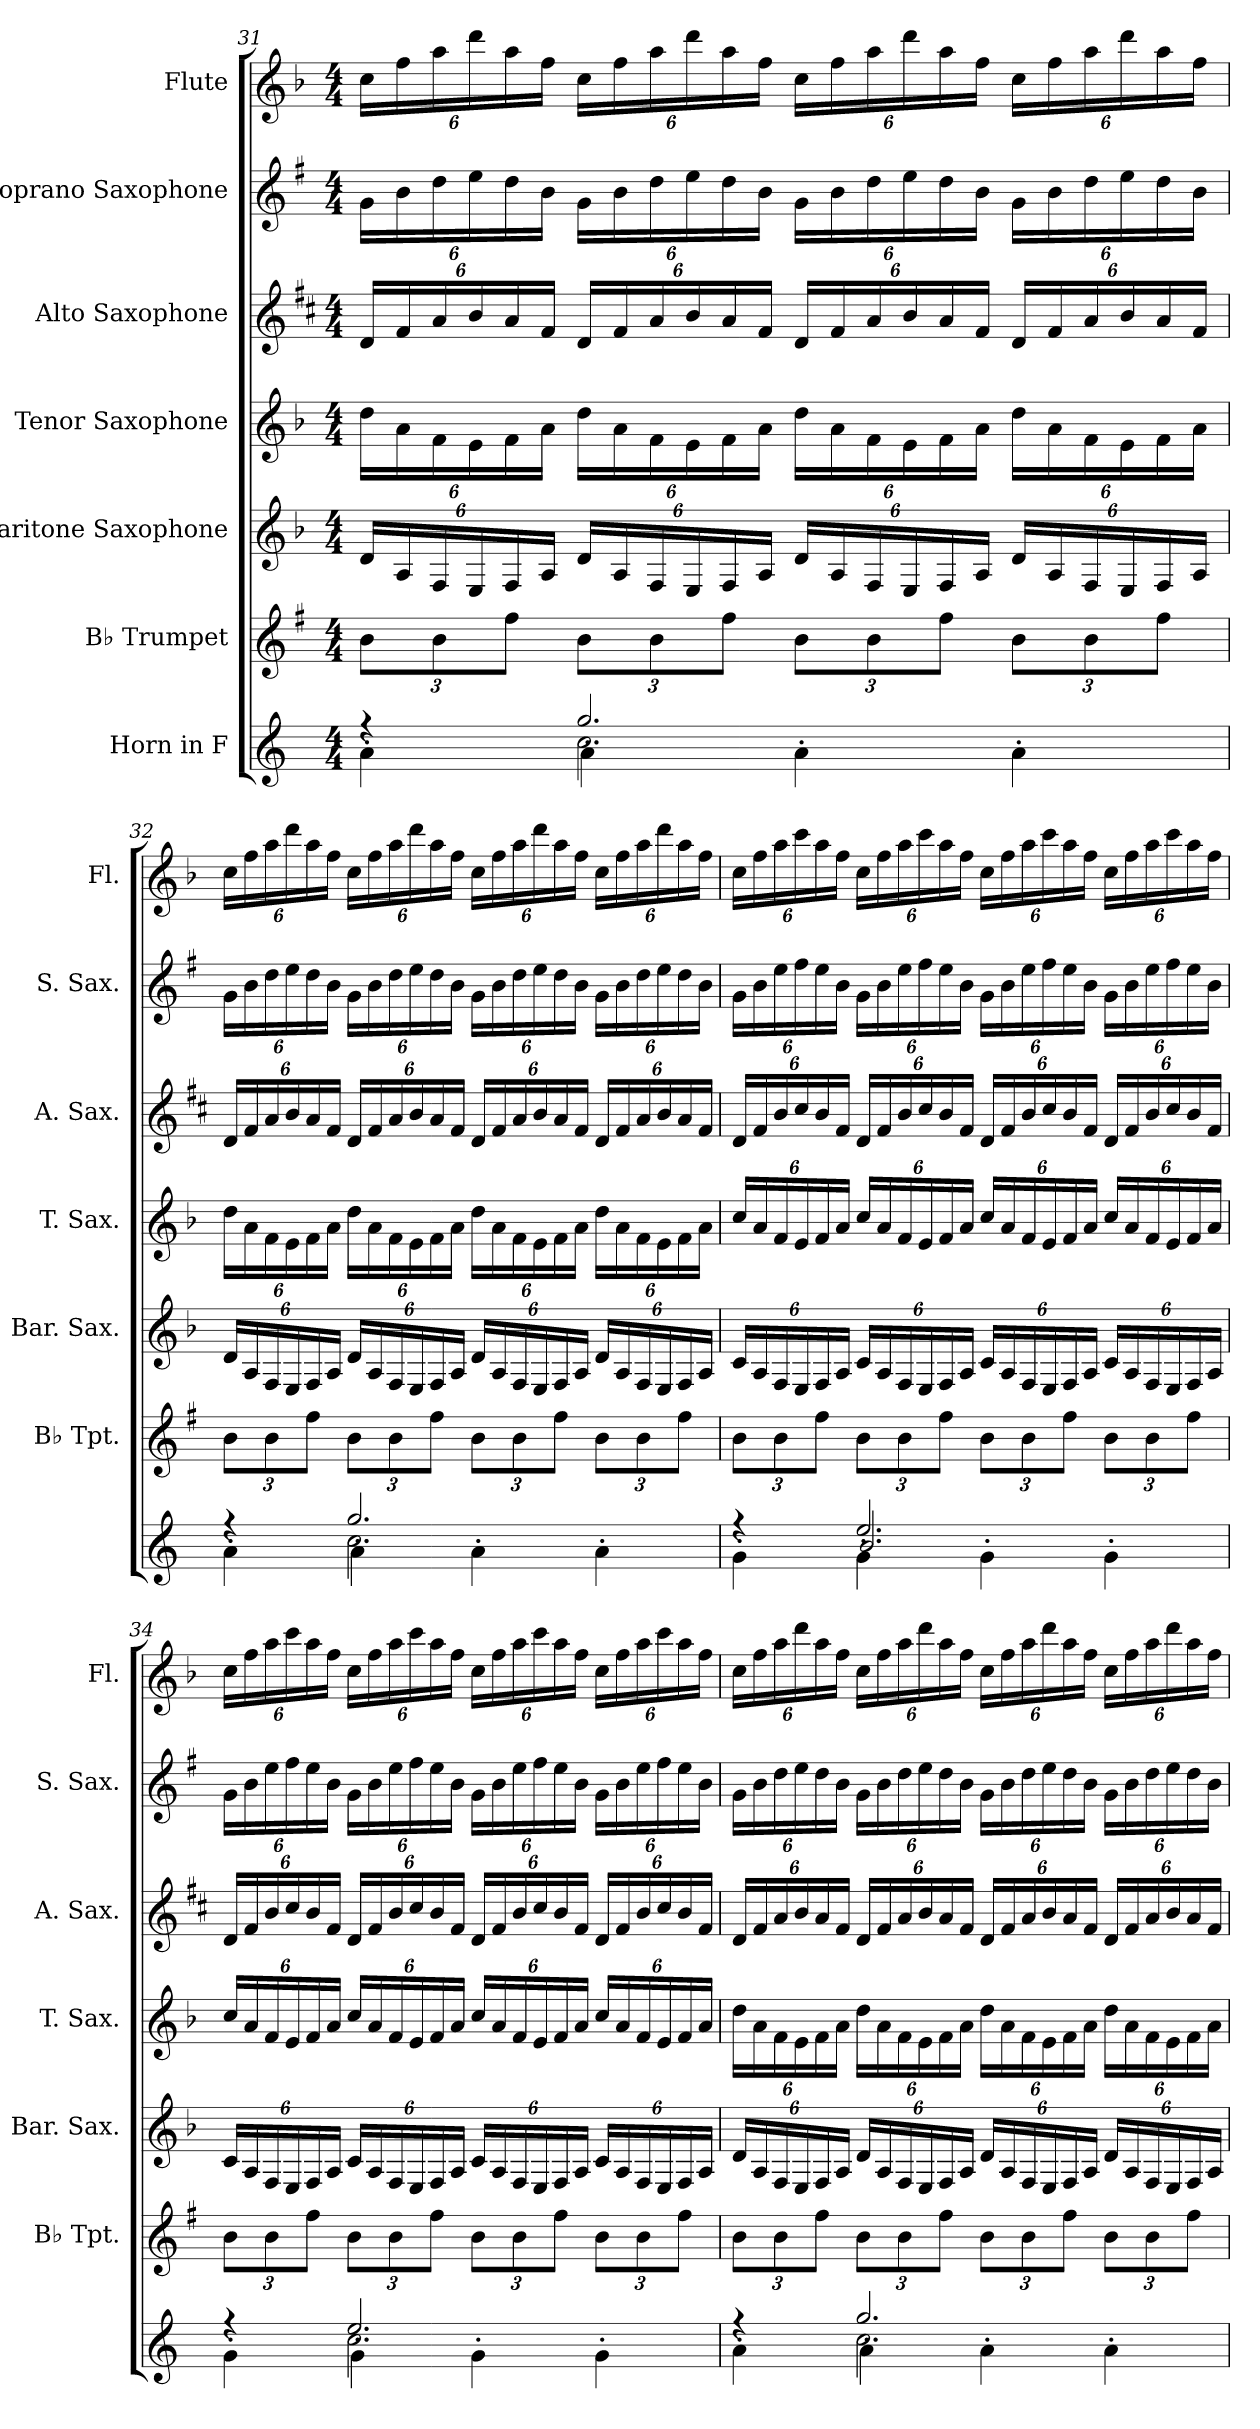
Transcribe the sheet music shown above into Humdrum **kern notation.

**kern	**kern	**kern	**kern	**kern	**kern	**kern
*part7	*part6	*part5	*part4	*part3	*part2	*part1
*staff7	*staff6	*staff5	*staff4	*staff3	*staff2	*staff1
*I"Horn in F	*I"B♭ Trumpet	*I"Baritone Saxophone	*I"Tenor Saxophone	*I"Alto Saxophone	*I"Soprano Saxophone	*I"Flute
*	*I'B♭ Tpt.	*I'Bar. Sax.	*I'T. Sax.	*I'A. Sax.	*I'S. Sax.	*I'Fl.
!!LO:PB:g=z
*clefG2	*clefG2	*clefG2	*clefG2	*clefG2	*clefG2	*clefG2
*ITrd4c7	*ITrd1c2	*ITrd12c21	*ITrd8c14	*ITrd5c9	*ITrd1c2	*
*k[b-]	*k[b-]	*k[b-]	*k[b-]	*k[b-]	*k[b-]	*k[b-]
*M4/4	*M4/4	*M4/4	*M4/4	*M4/4	*M4/4	*M4/4
=31	=31	=31	=31	=31	=31	=31
*^	*	*	*	*	*	*
*	*^	*	*	*	*	*	*
*	*	*	*Xbrackettup	*Xbrackettup	*Xbrackettup	*Xbrackettup	*Xbrackettup	*Xbrackettup
4rff	4ryy	4d'\	12a\L	24D/LL	24d\LL	24F/LL	24f\LL	24cc\LL
.	.	.	.	24AA/	24A\	24A/	24a\	24ff\
.	.	.	12a\	24FF/	24F\	24c/	24cc\	24aa\
.	.	.	.	24EE/	24E\	24d/	24dd\	24ddd\
.	.	.	12ee\J	24FF/	24F\	24c/	24cc\	24aa\
.	.	.	.	24AA/JJ	24A\JJ	24A/JJ	24a\JJ	24ff\JJ
2.cc/	2.f\	4d'\	12a\L	24D/LL	24d\LL	24F/LL	24f\LL	24cc\LL
.	.	.	.	24AA/	24A\	24A/	24a\	24ff\
.	.	.	12a\	24FF/	24F\	24c/	24cc\	24aa\
.	.	.	.	24EE/	24E\	24d/	24dd\	24ddd\
.	.	.	12ee\J	24FF/	24F\	24c/	24cc\	24aa\
.	.	.	.	24AA/JJ	24A\JJ	24A/JJ	24a\JJ	24ff\JJ
.	.	4d'\	12a\L	24D/LL	24d\LL	24F/LL	24f\LL	24cc\LL
.	.	.	.	24AA/	24A\	24A/	24a\	24ff\
.	.	.	12a\	24FF/	24F\	24c/	24cc\	24aa\
.	.	.	.	24EE/	24E\	24d/	24dd\	24ddd\
.	.	.	12ee\J	24FF/	24F\	24c/	24cc\	24aa\
.	.	.	.	24AA/JJ	24A\JJ	24A/JJ	24a\JJ	24ff\JJ
.	.	4d'\	12a\L	24D/LL	24d\LL	24F/LL	24f\LL	24cc\LL
.	.	.	.	24AA/	24A\	24A/	24a\	24ff\
.	.	.	12a\	24FF/	24F\	24c/	24cc\	24aa\
.	.	.	.	24EE/	24E\	24d/	24dd\	24ddd\
.	.	.	12ee\J	24FF/	24F\	24c/	24cc\	24aa\
.	.	.	.	24AA/JJ	24A\JJ	24A/JJ	24a\JJ	24ff\JJ
!!LO:PB:g=z
=32	=32	=32	=32	=32	=32	=32	=32	=32
4rff	4ryy	4d'\	12a\L	24D/LL	24d\LL	24F/LL	24f\LL	24cc\LL
.	.	.	.	24AA/	24A\	24A/	24a\	24ff\
.	.	.	12a\	24FF/	24F\	24c/	24cc\	24aa\
.	.	.	.	24EE/	24E\	24d/	24dd\	24ddd\
.	.	.	12ee\J	24FF/	24F\	24c/	24cc\	24aa\
.	.	.	.	24AA/JJ	24A\JJ	24A/JJ	24a\JJ	24ff\JJ
2.cc/	2.f\	4d'\	12a\L	24D/LL	24d\LL	24F/LL	24f\LL	24cc\LL
.	.	.	.	24AA/	24A\	24A/	24a\	24ff\
.	.	.	12a\	24FF/	24F\	24c/	24cc\	24aa\
.	.	.	.	24EE/	24E\	24d/	24dd\	24ddd\
.	.	.	12ee\J	24FF/	24F\	24c/	24cc\	24aa\
.	.	.	.	24AA/JJ	24A\JJ	24A/JJ	24a\JJ	24ff\JJ
.	.	4d'\	12a\L	24D/LL	24d\LL	24F/LL	24f\LL	24cc\LL
.	.	.	.	24AA/	24A\	24A/	24a\	24ff\
.	.	.	12a\	24FF/	24F\	24c/	24cc\	24aa\
.	.	.	.	24EE/	24E\	24d/	24dd\	24ddd\
.	.	.	12ee\J	24FF/	24F\	24c/	24cc\	24aa\
.	.	.	.	24AA/JJ	24A\JJ	24A/JJ	24a\JJ	24ff\JJ
.	.	4d'\	12a\L	24D/LL	24d\LL	24F/LL	24f\LL	24cc\LL
.	.	.	.	24AA/	24A\	24A/	24a\	24ff\
.	.	.	12a\	24FF/	24F\	24c/	24cc\	24aa\
.	.	.	.	24EE/	24E\	24d/	24dd\	24ddd\
.	.	.	12ee\J	24FF/	24F\	24c/	24cc\	24aa\
.	.	.	.	24AA/JJ	24A\JJ	24A/JJ	24a\JJ	24ff\JJ
!!LO:PB:g=z
=33	=33	=33	=33	=33	=33	=33	=33	=33
4rff	4ryy	4c'\	12a\L	24C/LL	24c/LL	24F/LL	24f\LL	24cc\LL
.	.	.	.	24AA/	24A/	24A/	24a\	24ff\
.	.	.	12a\	24FF/	24F/	24d/	24dd\	24aa\
.	.	.	.	24EE/	24E/	24e/	24ee\	24ccc\
.	.	.	12ee\J	24FF/	24F/	24d/	24dd\	24aa\
.	.	.	.	24AA/JJ	24A/JJ	24A/JJ	24a\JJ	24ff\JJ
2.a/	2.e/	4c'\	12a\L	24C/LL	24c/LL	24F/LL	24f\LL	24cc\LL
.	.	.	.	24AA/	24A/	24A/	24a\	24ff\
.	.	.	12a\	24FF/	24F/	24d/	24dd\	24aa\
.	.	.	.	24EE/	24E/	24e/	24ee\	24ccc\
.	.	.	12ee\J	24FF/	24F/	24d/	24dd\	24aa\
.	.	.	.	24AA/JJ	24A/JJ	24A/JJ	24a\JJ	24ff\JJ
.	.	4c'\	12a\L	24C/LL	24c/LL	24F/LL	24f\LL	24cc\LL
.	.	.	.	24AA/	24A/	24A/	24a\	24ff\
.	.	.	12a\	24FF/	24F/	24d/	24dd\	24aa\
.	.	.	.	24EE/	24E/	24e/	24ee\	24ccc\
.	.	.	12ee\J	24FF/	24F/	24d/	24dd\	24aa\
.	.	.	.	24AA/JJ	24A/JJ	24A/JJ	24a\JJ	24ff\JJ
.	.	4c'\	12a\L	24C/LL	24c/LL	24F/LL	24f\LL	24cc\LL
.	.	.	.	24AA/	24A/	24A/	24a\	24ff\
.	.	.	12a\	24FF/	24F/	24d/	24dd\	24aa\
.	.	.	.	24EE/	24E/	24e/	24ee\	24ccc\
.	.	.	12ee\J	24FF/	24F/	24d/	24dd\	24aa\
.	.	.	.	24AA/JJ	24A/JJ	24A/JJ	24a\JJ	24ff\JJ
!!LO:PB:g=z
=34	=34	=34	=34	=34	=34	=34	=34	=34
4rff	4ryy	4c'\	12a\L	24C/LL	24c/LL	24F/LL	24f\LL	24cc\LL
.	.	.	.	24AA/	24A/	24A/	24a\	24ff\
.	.	.	12a\	24FF/	24F/	24d/	24dd\	24aa\
.	.	.	.	24EE/	24E/	24e/	24ee\	24ccc\
.	.	.	12ee\J	24FF/	24F/	24d/	24dd\	24aa\
.	.	.	.	24AA/JJ	24A/JJ	24A/JJ	24a\JJ	24ff\JJ
2.a/	2.f\	4c'\	12a\L	24C/LL	24c/LL	24F/LL	24f\LL	24cc\LL
.	.	.	.	24AA/	24A/	24A/	24a\	24ff\
.	.	.	12a\	24FF/	24F/	24d/	24dd\	24aa\
.	.	.	.	24EE/	24E/	24e/	24ee\	24ccc\
.	.	.	12ee\J	24FF/	24F/	24d/	24dd\	24aa\
.	.	.	.	24AA/JJ	24A/JJ	24A/JJ	24a\JJ	24ff\JJ
.	.	4c'\	12a\L	24C/LL	24c/LL	24F/LL	24f\LL	24cc\LL
.	.	.	.	24AA/	24A/	24A/	24a\	24ff\
.	.	.	12a\	24FF/	24F/	24d/	24dd\	24aa\
.	.	.	.	24EE/	24E/	24e/	24ee\	24ccc\
.	.	.	12ee\J	24FF/	24F/	24d/	24dd\	24aa\
.	.	.	.	24AA/JJ	24A/JJ	24A/JJ	24a\JJ	24ff\JJ
.	.	4c'\	12a\L	24C/LL	24c/LL	24F/LL	24f\LL	24cc\LL
.	.	.	.	24AA/	24A/	24A/	24a\	24ff\
.	.	.	12a\	24FF/	24F/	24d/	24dd\	24aa\
.	.	.	.	24EE/	24E/	24e/	24ee\	24ccc\
.	.	.	12ee\J	24FF/	24F/	24d/	24dd\	24aa\
.	.	.	.	24AA/JJ	24A/JJ	24A/JJ	24a\JJ	24ff\JJ
!!LO:PB:g=z
=35	=35	=35	=35	=35	=35	=35	=35	=35
4rff	4ryy	4d'\	12a\L	24D/LL	24d\LL	24F/LL	24f\LL	24cc\LL
.	.	.	.	24AA/	24A\	24A/	24a\	24ff\
.	.	.	12a\	24FF/	24F\	24c/	24cc\	24aa\
.	.	.	.	24EE/	24E\	24d/	24dd\	24ddd\
.	.	.	12ee\J	24FF/	24F\	24c/	24cc\	24aa\
.	.	.	.	24AA/JJ	24A\JJ	24A/JJ	24a\JJ	24ff\JJ
2.cc/	2.f\	4d'\	12a\L	24D/LL	24d\LL	24F/LL	24f\LL	24cc\LL
.	.	.	.	24AA/	24A\	24A/	24a\	24ff\
.	.	.	12a\	24FF/	24F\	24c/	24cc\	24aa\
.	.	.	.	24EE/	24E\	24d/	24dd\	24ddd\
.	.	.	12ee\J	24FF/	24F\	24c/	24cc\	24aa\
.	.	.	.	24AA/JJ	24A\JJ	24A/JJ	24a\JJ	24ff\JJ
.	.	4d'\	12a\L	24D/LL	24d\LL	24F/LL	24f\LL	24cc\LL
.	.	.	.	24AA/	24A\	24A/	24a\	24ff\
.	.	.	12a\	24FF/	24F\	24c/	24cc\	24aa\
.	.	.	.	24EE/	24E\	24d/	24dd\	24ddd\
.	.	.	12ee\J	24FF/	24F\	24c/	24cc\	24aa\
.	.	.	.	24AA/JJ	24A\JJ	24A/JJ	24a\JJ	24ff\JJ
.	.	4d'\	12a\L	24D/LL	24d\LL	24F/LL	24f\LL	24cc\LL
.	.	.	.	24AA/	24A\	24A/	24a\	24ff\
.	.	.	12a\	24FF/	24F\	24c/	24cc\	24aa\
.	.	.	.	24EE/	24E\	24d/	24dd\	24ddd\
.	.	.	12ee\J	24FF/	24F\	24c/	24cc\	24aa\
.	.	.	.	24AA/JJ	24A\JJ	24A/JJ	24a\JJ	24ff\JJ
*v	*v	*v	*	*	*	*	*	*
=	=	=	=	=	=	=
*-	*-	*-	*-	*-	*-	*-
